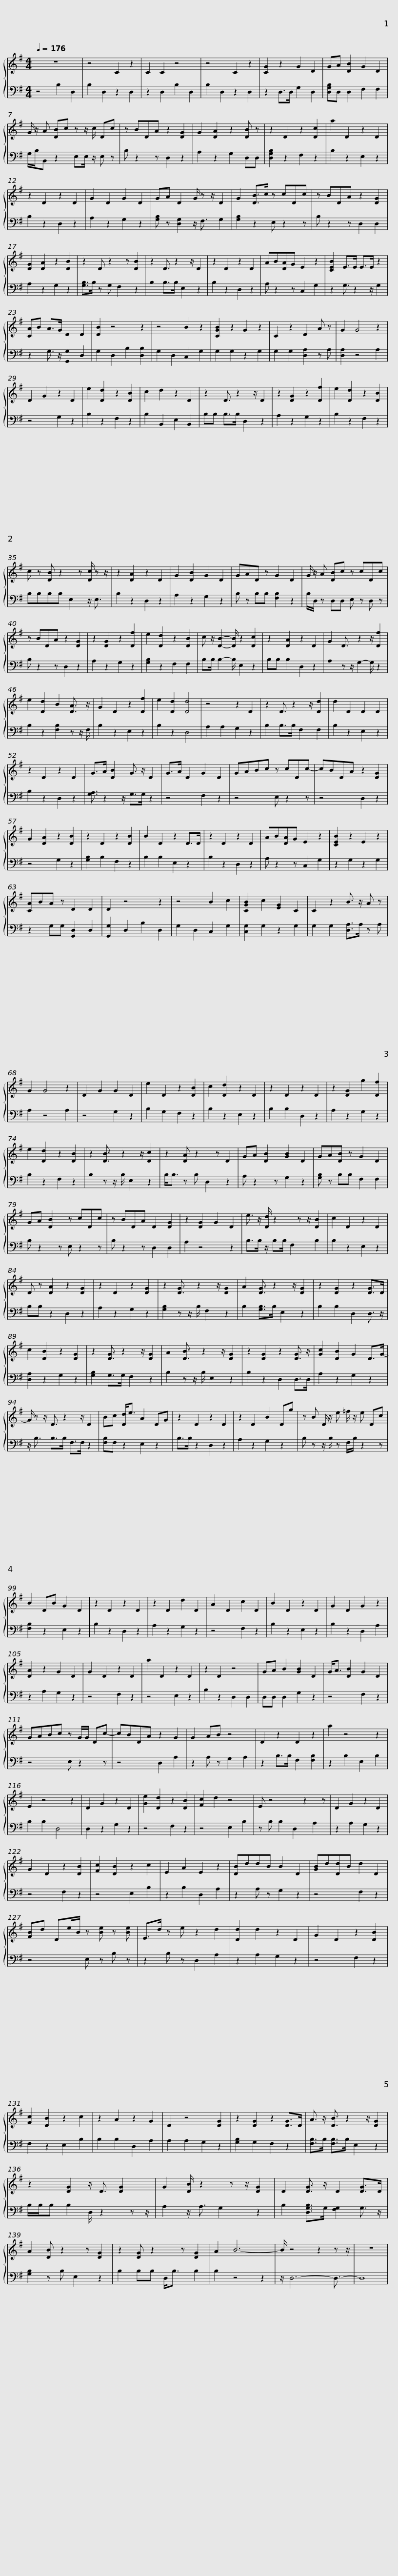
X:1
%%score { 1 | 2 }
L:1/8
Q:1/4=176
M:4/4
I:linebreak $
K:G
V:1 treble
V:2 bass
V:1
 z8 | z4 C2 z2 | C2 C2 z4 | z4 C2 z2 | [CG]2 z2 G2 D2 | %5
 GA [DB]2 G2 D2 | G/ z/ A [DB]c z z/ c/ Dc |$ z BDA z2 [DG]2 | G2 [DA]2 z2 [DB] z | z2 D2 z2 [Dc]2 | %10
 a2 D2 z2 D2 | z2 D2 z2 D2 | G2 D2 G2 D2 | GA D2 G/ z z/ D2 |$ G2 [DB]>c z cDc | %15
 z BDA z2 [DG]2 | [DG]2 [DA]2 z2 [DB]2 | z2 D z2 z [DB]2 | z2 D3/2 z2 z/ D2 | z2 D2 z2 D2 | %20
 AB[DA]G E2 z2 |$ [CEB]2 E>E E>E z2 | [CA]B A>G D2 D2 | [DB]2 z4 z2 | z4 B2 z2 | %25
 [CGB]2 z2 G2 z2 | C2 z2 D2 A z | G2 G4 z2 | D2 G2 z2 D2 |$ e2 [Dd]2 z2 [DB]2 | %30
 c2 d2 z2 D2 | z2 D3/2 z2 z/ D2 | z2 [DG]2 z2 [Df]2 | e2 [Dd]2 z2 [DB]2 | c z [DB] z2 z [Dc]/ z z/ | %35
 z2 [DA]2 z2 D2 | G2 [DB]2 G2 D2 |$ GAD z G2 D2 | G/ z/ A [DB]c z cDc | z BDA z2 [DG]2 | %40
 z2 [DG]2 z2 [Df]2 | e2 [Dd]2 z2 [DB]2 | c z/ [DB]2- [DB]/ z2 [Dc]2 | z2 [DA]2 z2 D2 |$ G2 D3/2 z2 z/ [Df]2 | %45
 e2 [Dd]2 B2 [DA]3/2 z/ | G2 D2 z2 [Df]2 | e2 [Dd]2 [Dd]4 | z4 z2 D2 | z2 D3/2 z2 z/ [Dd]2 | %50
 d2 D2 D2 D2 | z2 D2 z2 D2 |$ G>A [DB]2 G3/2 z/ D2 | G>A D2 G2 D2 | GABc z cDc- | %55
 cBDA z2 [DG]2 | G2 [DA]2 z2 [DB]2 | z2 D2 z2 [DB]2 | B2 D2 z2 D>D |$ z2 D2 z2 D2 | %60
 AB[DA]G E2 z2 | [CEB]2 z2 E2 z2 | [CA]BA z D2 D2 | D2 z4 z2 | z4 B2 c2 | %65
 [CGB]2 c2 [EG]2 C2 | C2 z2 B3/2 z/ A z |$ G2 G4 z2 | D2 G2 G2 D2 | e2 D2 z2 [DB]2 | %70
 c2 [Dd]2 z2 D2 | z2 D2 z2 D2 | z2 [DG]2 g2 [Df]2 | e2 [Dd]2 z2 [DB]2 | z2 [DB]3/2 z2 z/ [Dc]2 |$ %75
 z2 [DA] z2 z D2 | GA [DB]2 [GB]2 D2 | GA[DB] z G2 D2 | GA [DB]2 z cDc | z BDA D2 [DG]2 | %80
 z2 [DG]2 G2 D2 |$ e3/2 z/ [Dd]/ z2 z z/ [DB]2 | c2 D2 z2 D2 | D z [DA]2 z2 [DG]2 | z2 D2 z2 [DG]2 | %85
 z2 [DG]3/2 z2 z/ [DG]2 | A2 [DG]3/2 z2 z/ [DG]2 | z2 [DG]2 z2 [DG]>D |$ c2 [DB]2 z2 [DG]2 | z2 [DG]3/2 z2 z/ [DG]2 | %90
 A2 [DB]3/2 z2 z/ [DG]2 | z2 [DG]2 z2 [DG]3/2 z/ | [Gc]2 [DB]2 G2 D>G- | G/ z z/ D3/2 z2 z/ D2 |$ Bc [Dd]<e A2 DG | %95
 z2 D2 z2 D2 | z2 D2 B2 Dg | z B D/ z/ e =f/ z/ e Dc | B2 DB G2 D2 | z2 D2 z2 D2 | %100
 z2 D2 d2 D2 |$ A2 D2 c2 D2 | B2 D2 z2 D2 | G2 D2 G2 z2 | [DA]2 z2 G2 D2 | %105
 G2 D2 z2 D2 | a2 D2 z2 D2 | z2 D2 z4 | GA B2 [GB]2 D2 | G<A [DB]2 G2 D2 |$ %110
 GABc z G/G/ Dc- | cBDA z2 G2 | G2 AB z4 | D2 z2 D2 z2 | a2 z4 z2 | %115
 E2 z4 z2 | D2 G2 z2 D2 | [Ge]2 [Dd]2 z2 [DB]2 |$ [Fc]2 d2 z4 | E z4 z2 z | %120
 D2 G2 z2 D2 | G2 D2 z2 [DB]2 | [Fc]2 [DB]2 z2 c2 | E2 A2 E2 z2 | [DB]ddB B2 D2 | %125
 [GB]d[Dd]B d2 D2 |$ [FB]d De/B/ z [Be] z [Be] | E>d z e z2 d2 | [Dd]2 d2 z2 D2 | G2 D2 z2 [DB]2 | %130
 [Fc]2 [DB]2 z2 c2 | z2 A2 z2 G2 | D2 z4 [DG]2 | z2 [DG]2 z2 [DG]>D |$ A3/2 z/ [DB]3/2 z2 z/ [DG]2 | %135
 z2 [DG]2 z/ D3/2 [DG]2 | G2 [DB]/ z2 z z/ [DG]2 | D2 [DG]3/2 z/ D2 [DG]>D | A2 [DB] z2 z [DG]2 |$ z2 [DG] z2 z [DG]2 | %140
 A2 B6- | B/ z4 z2 z z/ | z8 | %143
V:2
 z4 B,2 D,2 | B,2 D,2 z2 D,2 | z2 D,2 B,2 D,2 | B,2 D,2 z2 D,2 | z2 D,>D, G,2 D,2 | %5
 [D,G,B,]D, D,2 F,2 F,2 | G,/B,/B,, z2 E,E,/ z/ E, z |$ B, z2 z D,2 z2 | A,2 z2 G,2 D,D, | [D,G,B,]2 z2 F,2 z2 | %10
 B,2 z2 E,2 z2 | B,2 z2 D,2 z2 | A,2 z2 G,2 z2 | [G,B,] z [D,G,]2 z/ F,3/2 G,2 |$ [G,B,]2 z2 E, z2 z | %15
 B, z2 z D,2 D,2 | A,2 z2 G,2 z2 | [G,B,]>B, z G, F,2 z2 | B,2 B,>B, E,2 z2 | B,2 z2 D,2 z2 | %20
 A, z2 z C,2 G,2 |$ z2 G,3/2 z2 z/ G,2 | z2 G,3/2 z/ [G,,G,]2 D,2 | G,2 D,2 B,2 [D,B,]2 | G,2 D,2 C,2 G,2 | %25
 G,2 G,2 z2 G,2 | G,2 G,2 [D,A,]2 z A, | [D,A,]2 z4 A,2 | z4 G,2 z2 |$ B,2 z2 F,2 z2 | %30
 B,2 B,,2 E,2 B,,2 | B,B, B,>B, D,2 z2 | A,2 z2 G,2 z2 | B,2 z2 F,2 z2 | B,B,B,B, E,2 z/ E,3/2 | %35
 B,2 z2 D,2 z2 | A,2 z2 G,2 z2 |$ B, z B,B, [F,B,]2 z2 | B,/D,/ z D,D, E, z D, z | B, z2 z D,2 z2 | %40
 A,2 z2 G,2 z2 | [G,B,]2 z2 F,2 F,2 | B,B,/ B,2- B,/ E,2 z2 | B,B, B,2 D,2 z2 |$ A,2 z z/ G,2- G,/ z2 | %45
 B,2 z2 [F,B,]2 z z/ F,/ | B,2 z2 E,2 z2 | B,2 z2 D,4 | A,2 A,2 G,2 z2 | B,2 B,>B, F,2 F,2 | %50
 B,2 z2 E,2 z2 | B,2 z2 D,2 z2 |$ [G,A,]3/2 z2 z/ G,>G, z2 | z4 F,2 z2 | z4 E, z2 z | %55
 z4 D,2 z2 | z4 G,2 z2 | [G,B,]2 B,2 F,2 z2 | B,2 B,2 E,2 z2 |$ B,2 z2 D,2 z2 | %60
 A, z2 z C,2 G,2 | z2 G,2 z2 G,2 | z2 G,G, [G,,D,]2 D,2 | [G,,G,]2 D,2 B,2 D,2 | G,2 D,2 C,2 G,2 | %65
 [C,G,]2 G,2 z2 G,2 | G,2 G,2 [D,A,]>A, z A, |$ A,2 z4 A,2 | z4 G,2 z2 | B,2 G,2 F,2 z2 | %70
 B,2 z2 E,2 z2 | B,2 B,2 D,2 z2 | A,2 z2 G,2 z2 | B,2 z2 F,2 z2 | B,2 z z/ B,/ E,2 z2 |$ %75
 B,<B, z B, D,2 z2 | A, z2 z G,2 z2 | [G,B,] z B,B, F,2 F,2 | B, z2 z E, z2 z | B, z2 z D,2 D,2 | %80
 A,2 z4 z2 |$ B,>B, z/ B,B,/ F,2 B,2 | B,2 z2 E,2 z2 | B,B, z2 D,2 z2 | A,2 z2 G,2 z2 | %85
 [G,B,]2 z z/ B,/ F,2 z2 | B,2 [G,B,]>B, E,2 z2 | B,2 B,2 D,2 D,3/2 z/ |$ [D,A,]2 z2 G,2 z2 | [G,B,]2 G,>G, F,2 z2 | %90
 B,2 z z/ B,/ E,2 z2 | B,2 z2 D,2 D,>D, | A,2 z2 G,2 z2 | z/ B,3/2 B,>B, F,>F, z2 |$ [F,B,]F, z2 E,2 z2 | %95
 B,>B, z2 D,2 z2 | A,2 z2 G,2 z2 | B, z z/ B,/ z F,/B,/ z2 z | [F,B,]2 z2 E,2 z2 | B,2 z2 D,2 z2 | %100
 A,2 z2 G,2 z2 |$ z4 F,2 z2 | B,2 z2 E,2 z2 | B,2 z2 D,2 A,2 | z2 A,2 G,2 z2 | %105
 z4 F,2 z2 | z4 E,2 z2 | B,2 z2 D,2 D,2 | D,D, D,2 G,2 z2 | z4 F,2 z2 |$ %110
 z4 E, z2 z | z4 D,2 A,2 | z2 A, z G,2 A,2 | z2 B,>B, F,2 [F,B,]2 | z2 B,2 E,2 B,2 | %115
 B,2 B,2 D,4 | D,2 z2 G,2 z2 | z4 F,2 z2 |$ z4 E,2 B,2 | z B, B,2 D,2 A,2 | %120
 z2 A,2 G,2 z2 | z4 F,2 z2 | z4 E,2 B,2 | z2 B,2 D,2 A,2 | z2 A, z G,2 z2 | %125
 z4 F,2 z2 |$ z4 E, z B, z | z2 B, z D,2 A,2 | z2 A,2 G,2 z2 | z4 F,2 z2 | %130
 F,2 z2 E,2 B,2 | B,2 B,2 D,2 A,2 | A,2 A,2 G,2 z2 | [G,B,]2 G,2 F,2 z2 |$ [F,B,]>B, [F,B,]>B, E,2 z2 | %135
 B,/B,/B, B,2 D,/ z2 z z/ | A,2 z/ A,3/2 G,2 z2 | B,2 [D,G,B,]>G, [F,G,]2 G,3/2 z/ | [G,B,]2 z B, E,2 z2 |$ B,2 B,B, D,<B, B,2 | %140
 B,2 z4 z2 | z/ D,6- D,3/2- | D,8 | %143
